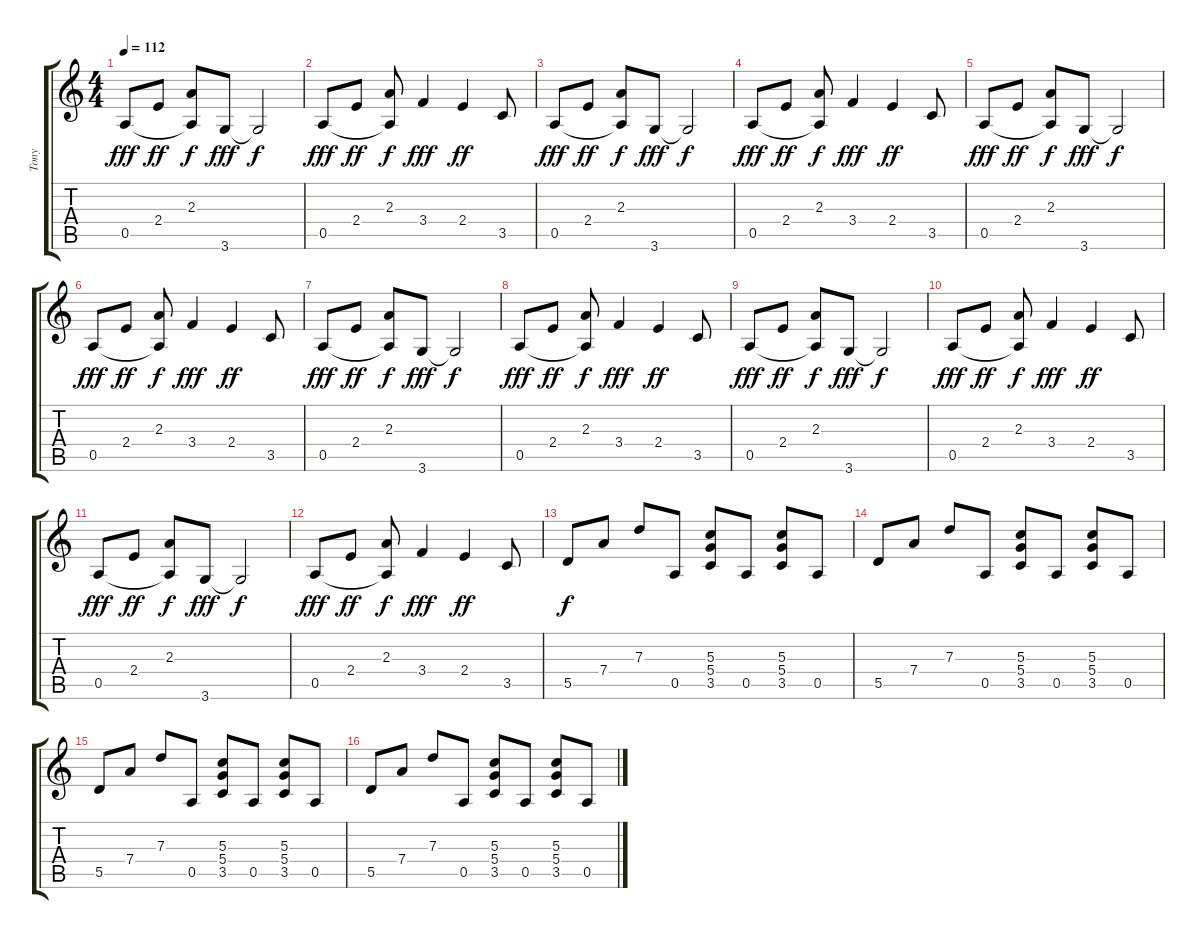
\track ("Tony" "Tony") {instrument distortionguitar}
\staff {score tabs}
\tuning (E4 B3 G3 D3 A2 E2) {hide}
\ts (4 4)
\tempo 112
\clef g2
\ks c
0.5.8{dy fff} 2.4.8{dy ff} (2.3 0.5{t}).8{dy f} 3.6.8{dy fff} 3.6{t}.2{dy f} |
0.5.8{dy fff} 2.4.8{dy ff} (2.3 0.5{t}).8{dy f} 3.4.4{dy fff} 2.4.4{dy ff} 3.5.8 |
0.5.8{dy fff} 2.4.8{dy ff} (2.3 0.5{t}).8{dy f} 3.6.8{dy fff} 3.6{t}.2{dy f} |
0.5.8{dy fff} 2.4.8{dy ff} (2.3 0.5{t}).8{dy f} 3.4.4{dy fff} 2.4.4{dy ff} 3.5.8 |
0.5.8{dy fff} 2.4.8{dy ff} (2.3 0.5{t}).8{dy f} 3.6.8{dy fff} 3.6{t}.2{dy f} |
0.5.8{dy fff} 2.4.8{dy ff} (2.3 0.5{t}).8{dy f} 3.4.4{dy fff} 2.4.4{dy ff} 3.5.8 |
0.5.8{dy fff} 2.4.8{dy ff} (2.3 0.5{t}).8{dy f} 3.6.8{dy fff} 3.6{t}.2{dy f} |
0.5.8{dy fff} 2.4.8{dy ff} (2.3 0.5{t}).8{dy f} 3.4.4{dy fff} 2.4.4{dy ff} 3.5.8 |
0.5.8{dy fff} 2.4.8{dy ff} (2.3 0.5{t}).8{dy f} 3.6.8{dy fff} 3.6{t}.2{dy f} |
0.5.8{dy fff} 2.4.8{dy ff} (2.3 0.5{t}).8{dy f} 3.4.4{dy fff} 2.4.4{dy ff} 3.5.8 |
0.5.8{dy fff} 2.4.8{dy ff} (2.3 0.5{t}).8{dy f} 3.6.8{dy fff} 3.6{t}.2{dy f} |
0.5.8{dy fff} 2.4.8{dy ff} (2.3 0.5{t}).8{dy f} 3.4.4{dy fff} 2.4.4{dy ff} 3.5.8 |
5.5.8{dy f} 7.4.8 7.3.8 0.5.8 (5.3 5.4 3.5).8 0.5.8 (5.3 5.4 3.5).8 0.5.8 |
5.5.8 7.4.8 7.3.8 0.5.8 (5.3 5.4 3.5).8 0.5.8 (5.3 5.4 3.5).8 0.5.8 |
5.5.8 7.4.8 7.3.8 0.5.8 (5.3 5.4 3.5).8 0.5.8 (5.3 5.4 3.5).8 0.5.8 |
5.5.8 7.4.8 7.3.8 0.5.8 (5.3 5.4 3.5).8 0.5.8 (5.3 5.4 3.5).8 0.5.8
